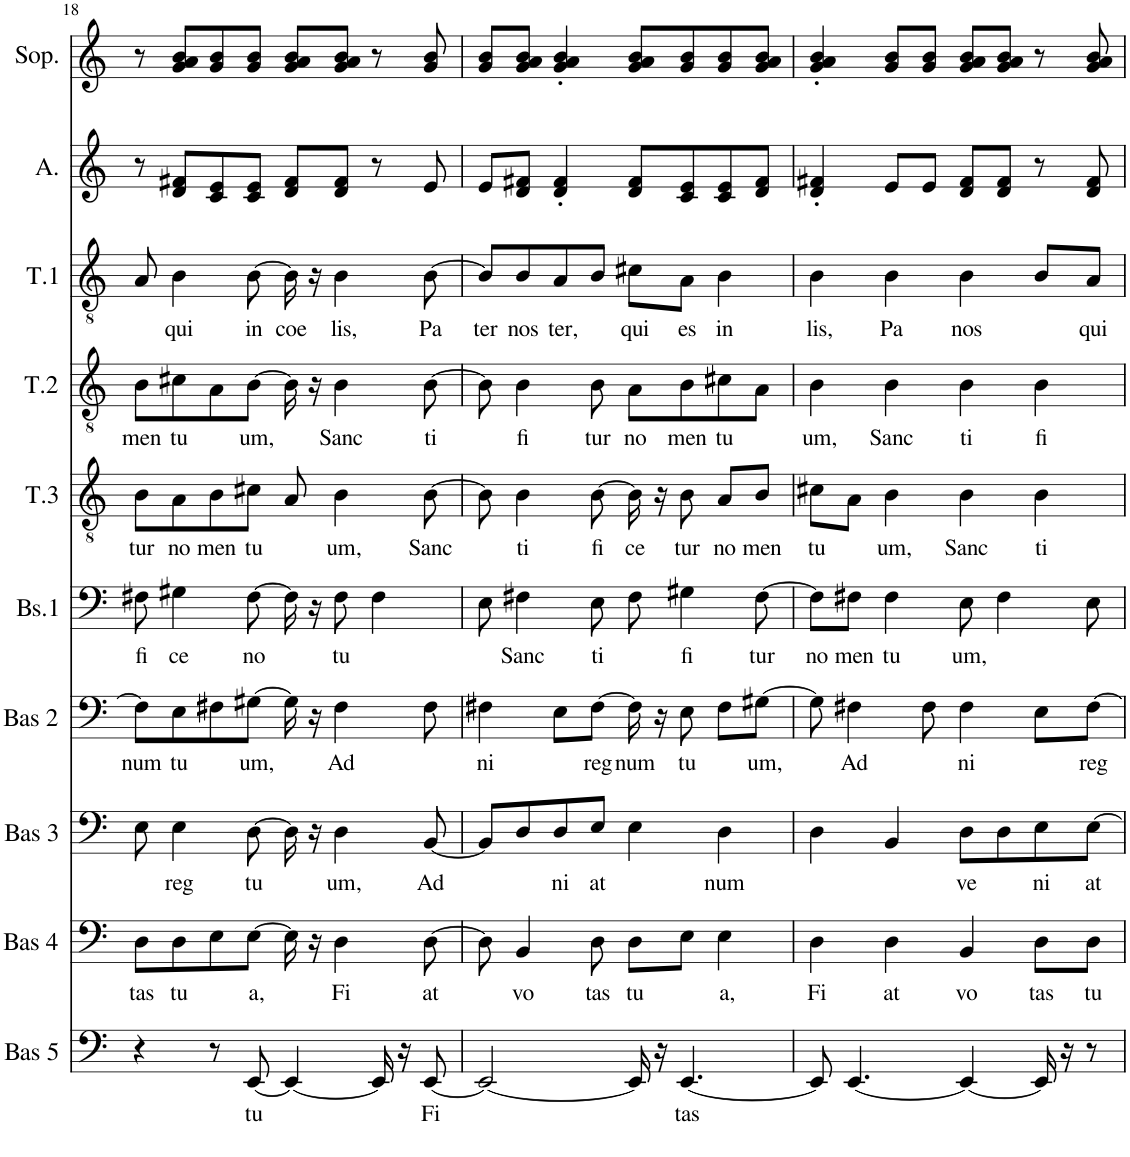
**kern	**text	**kern	**text	**kern	**text	**kern	**text	**kern	**text	**kern	**text	**kern	**text	**kern	**text	**kern	**kern
*part10	*part10	*part9	*part9	*part8	*part8	*part7	*part7	*part6	*part6	*part5	*part5	*part4	*part4	*part3	*part3	*part2	*part1
*staff10	*staff10	*staff9	*staff9	*staff8	*staff8	*staff7	*staff7	*staff6	*staff6	*staff5	*staff5	*staff4	*staff4	*staff3	*staff3	*staff2	*staff1
*I"Bas 5	*	*I"Bas 4	*	*I"Bas 3	*	*I"Bas 2	*	*I"Bas 1	*	*I"Tenor 3	*	*I"Tenor 2	*	*I"Tenor 1	*	*I"Alt	*I"Sopraan
*I'Bas 5	*	*I'Bas 4	*	*I'Bas 3	*	*I'Bas 2	*	*I'Bs.1	*	*I'T.3	*	*I'T.2	*	*I'T.1	*	*I'A.	*I'Sop.
!!LO:PB:g=z
*clefF4	*	*clefF4	*	*clefF4	*	*clefF4	*	*clefF4	*	*clefGv2	*	*clefGv2	*	*clefGv2	*	*clefG2	*clefG2
*k[]	*	*k[]	*	*k[]	*	*k[]	*	*k[]	*	*k[]	*	*k[]	*	*k[]	*	*k[]	*k[]
*M4/4	*	*M4/4	*	*M4/4	*	*M4/4	*	*M4/4	*	*M4/4	*	*M4/4	*	*M4/4	*	*M4/4	*M4/4
=18	=18	=18	=18	=18	=18	=18	=18	=18	=18	=18	=18	=18	=18	=18	=18	=18	=18
!	!	!	!LO:LY:b	!	!	!	!LO:LY:b	!	!LO:LY:b	!	!LO:LY:b	!	!LO:LY:b	!	!	!	!
4r	.	8D\L	tas	8E\	.	8F#\L]	num	8F#X\	fi	8B\L	tur	8B\L	men	8A/	.	8r	8r
!	!	!	!LO:LY:b	!	!LO:LY:b	!	!LO:LY:b	!	!LO:LY:b	!	!LO:LY:b	!	!LO:LY:b	!	!LO:LY:b	!	!
.	.	8D\	tu	4E\	reg	8E\	tu	4G#X\	ce	8A\	no	8c#X\	tu	4B\	qui	8d/ 8f#X/L	8g/ 8a/ 8b/L
!	!	!	!	!	!	!	!	!	!	!	!LO:LY:b	!	!	!	!	!	!
8r	.	8E\	.	.	.	8F#X\	.	.	.	8B\	men	8A\	.	.	.	8c/ 8e/	8g/ 8b/
!	!LO:LY:b	!	!LO:LY:b	!	!LO:LY:b	!	!LO:LY:b	!	!LO:LY:b	!	!LO:LY:b	!	!LO:LY:b	!	!LO:LY:b	!	!
[8EE/	tu	[8E\J	a,	[8D\	tu	[8G#X\J	um,	[8F#\	no	8c#X\J	tu	[8B\J	um,	[8B\	in	8c/ 8e/J	8g/ 8b/J
!	!	!	!	!	!	!	!	!	!	!	!	!	!	!	!LO:LY:b	!	!
4EE/_	.	16E\]	.	16D\]	.	16G#\]	.	16F#\]	.	8A/	.	16B\]	.	16B\]	coe	8d/ 8f#/L	8g/ 8a/ 8b/L
.	.	16r	.	16r	.	16r	.	16r	.	.	.	16r	.	16r	.	.	.
!	!	!	!LO:LY:b	!	!LO:LY:b	!	!LO:LY:b	!	!LO:LY:b	!	!LO:LY:b	!	!LO:LY:b	!	!LO:LY:b	!	!
.	.	4D\	Fi	4D\	um,	4F#\	Ad	8F#\	tu	4B\	um,	4B\	Sanc	4B\	lis,	8d/ 8f#/J	8g/ 8a/ 8b/J
16EE/]	.	.	.	.	.	.	.	4F#\	.	.	.	.	.	.	.	8r	8r
16r	.	.	.	.	.	.	.	.	.	.	.	.	.	.	.	.	.
!	!LO:LY:b	!	!LO:LY:b	!	!LO:LY:b	!	!	!	!	!	!LO:LY:b	!	!LO:LY:b	!	!LO:LY:b	!	!
[8EE/	Fi	[8D\	at	[8BB/	Ad	8F#\	.	.	.	[8B\	Sanc	[8B\	ti	[8B\	Pa	8e/	8g/ 8b/
=19	=19	=19	=19	=19	=19	=19	=19	=19	=19	=19	=19	=19	=19	=19	=19	=19	=19
!	!	!	!	!	!	!	!LO:LY:b	!	!	!	!	!	!	!	!LO:LY:b	!	!
2EE/_	.	8D\]	.	8BB/L]	.	4F#X\	ni	8E\	.	8B\]	.	8B\]	.	8B/L]	ter	8e/L	8g/ 8b/L
!	!	!	!LO:LY:b	!	!	!	!	!	!LO:LY:b	!	!LO:LY:b	!	!LO:LY:b	!	!LO:LY:b	!	!
.	.	4BB/	vo	8D/	.	.	.	4F#X\	Sanc	4B\	ti	4B\	fi	8B/	nos	8d/ 8f#X/J	8g/ 8a/ 8b/J
!	!	!	!	!	!LO:LY:b	!	!	!	!	!	!	!	!	!	!LO:LY:b	!	!
.	.	.	.	8D/	ni	8E\L	.	.	.	.	.	.	.	8A/	ter,	4d/' 4f#/'	4g/' 4a/' 4b/'
!	!	!	!LO:LY:b	!	!LO:LY:b	!	!LO:LY:b	!	!LO:LY:b	!	!LO:LY:b	!	!LO:LY:b	!	!	!	!
.	.	8D\	tas	8E/J	at	[8F#\J	reg	8E\	ti	[8B\	fi	8B\	tur	8B/J	.	.	.
!	!	!	!LO:LY:b	!	!	!	!LO:LY:b	!	!	!	!LO:LY:b	!	!LO:LY:b	!	!LO:LY:b	!	!
16EE/]	.	8D\L	tu	4E\	.	16F#\]	num	8F#\	.	16B\]	ce	8A\L	no	8c#X\L	qui	8d/ 8f#/L	8g/ 8a/ 8b/L
16r	.	.	.	.	.	16r	.	.	.	16r	.	.	.	.	.	.	.
!	!LO:LY:b	!	!	!	!	!	!LO:LY:b	!	!LO:LY:b	!	!LO:LY:b	!	!LO:LY:b	!	!LO:LY:b	!	!
[4.EE/	tas	8E\J	.	.	.	8E\	tu	4G#X\	fi	8B\	tur	8B\	men	8A\J	es	8c/ 8e/	8g/ 8b/
!	!	!	!LO:LY:b	!	!LO:LY:b	!	!	!	!	!	!LO:LY:b	!	!LO:LY:b	!	!LO:LY:b	!	!
.	.	4E\	a,	4D\	num	8F#\L	.	.	.	8A/L	no	8c#X\	tu	4B\	in	8c/ 8e/	8g/ 8b/
!	!	!	!	!	!	!	!LO:LY:b	!	!LO:LY:b	!	!LO:LY:b	!	!	!	!	!	!
.	.	.	.	.	.	[8G#X\J	um,	[8F#\	tur	8B/J	men	8A\J	.	.	.	8d/ 8f#/J	8g/ 8a/ 8b/J
=20	=20	=20	=20	=20	=20	=20	=20	=20	=20	=20	=20	=20	=20	=20	=20	=20	=20
!	!	!	!LO:LY:b	!	!	!	!	!	!LO:LY:b	!	!LO:LY:b	!	!LO:LY:b	!	!LO:LY:b	!	!
8EE/]	.	4D\	Fi	4D\	.	8G#\]	.	8F#\L]	no	8c#X\L	tu	4B\	um,	4B\	lis,	4d/' 4f#X/'	4g/' 4a/' 4b/'
!	!	!	!	!	!	!	!LO:LY:b	!	!LO:LY:b	!	!	!	!	!	!	!	!
[4.EE/	.	.	.	.	.	4F#X\	Ad	8F#X\J	men	8A\J	.	.	.	.	.	.	.
!	!	!	!LO:LY:b	!	!	!	!	!	!LO:LY:b	!	!LO:LY:b	!	!LO:LY:b	!	!LO:LY:b	!	!
.	.	4D\	at	4BB/	.	.	.	4F#\	tu	4B\	um,	4B\	Sanc	4B\	Pa	8e/L	8g/ 8b/L
.	.	.	.	.	.	8F#\	.	.	.	.	.	.	.	.	.	8e/J	8g/ 8b/J
!	!	!	!LO:LY:b	!	!LO:LY:b	!	!LO:LY:b	!	!LO:LY:b	!	!LO:LY:b	!	!LO:LY:b	!	!LO:LY:b	!	!
4EE/_	.	4BB/	vo	8D\L	ve	4F#\	ni	8E\	um,	4B\	Sanc	4B\	ti	4B\	nos	8d/ 8f#/L	8g/ 8a/ 8b/L
.	.	.	.	8D\	.	.	.	4F#\	.	.	.	.	.	.	.	8d/ 8f#/J	8g/ 8a/ 8b/J
!	!	!	!LO:LY:b	!	!LO:LY:b	!	!	!	!	!	!LO:LY:b	!	!LO:LY:b	!	!	!	!
16EE/]	.	8D\L	tas	8E\	ni	8E\L	.	.	.	4B\	ti	4B\	fi	8B/L	.	8r	8r
16r	.	.	.	.	.	.	.	.	.	.	.	.	.	.	.	.	.
!	!	!	!LO:LY:b	!	!LO:LY:b	!	!LO:LY:b	!	!	!	!	!	!	!	!LO:LY:b	!	!
8r	.	8D\J	tu	[8E\J	at	[8F#\J	reg	8E\	.	.	.	.	.	8A/J	qui	8d/ 8f#/	8g/ 8a/ 8b/
=	=	=	=	=	=	=	=	=	=	=	=	=	=	=	=	=	=
*-	*-	*-	*-	*-	*-	*-	*-	*-	*-	*-	*-	*-	*-	*-	*-	*-	*-
